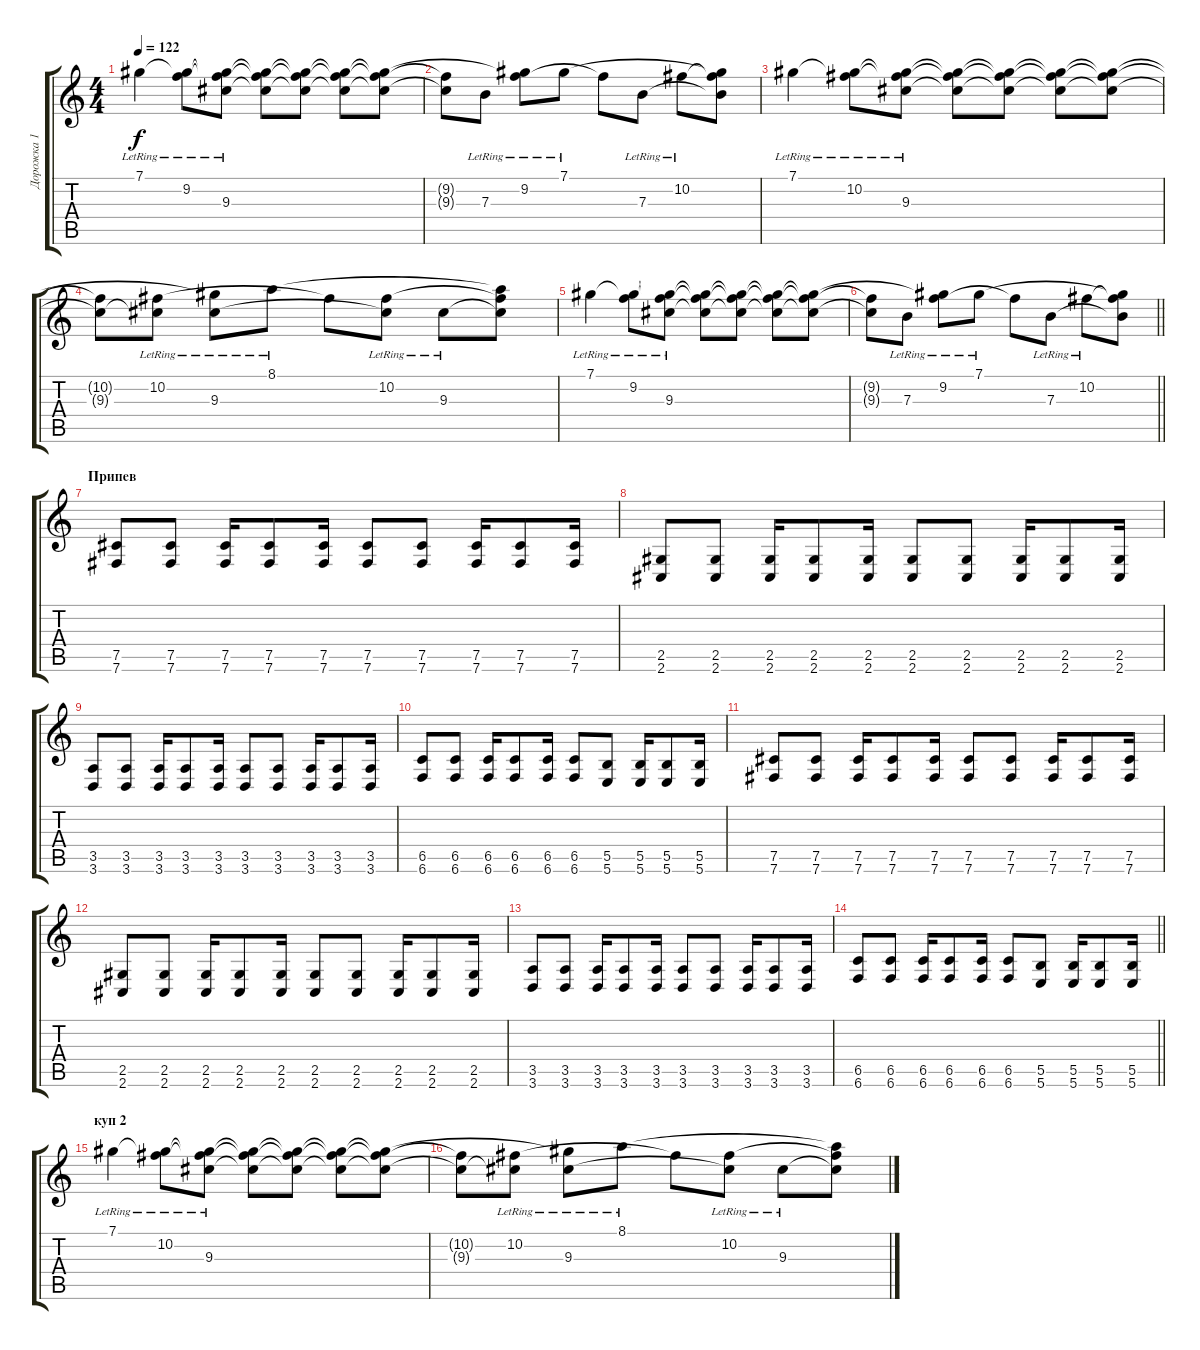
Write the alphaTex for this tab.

\track ("Дорожка 1" "Дорожка 1") {instrument overdrivenguitar}
\staff {score tabs}
\tuning (Db4 Ab3 E3 B2 Gb2 B1) {hide}
\ts (4 4)
\tempo 122
\clef g2
\ks c
7.1{lr}.4{dy f} (7.1{t} 9.2{lr}).8 (7.1{t} 9.2{t} 9.3{lr}).8 (7.1{t} 9.2{t} 9.3{t}).8 (7.1{t} 9.2{t} 9.3{t}).8 (7.1{t} 9.2{t} 9.3{t}).8 (7.1{t} 9.2{t} 9.3{t}).8 |
(9.2{t} 9.3{t}).8 7.3{lr}.8 (7.1{t} 9.2{lr}).8 7.1{lr}.8 9.2{t}.8 7.3{lr}.8 10.2{lr}.8 (7.1{t} 10.2{t} 7.3{t}).8 |
7.1{lr}.4 (7.1{t} 10.2{lr}).8 (7.1{t} 10.2{t} 9.3{lr}).8 (7.1{t} 10.2{t} 9.3{t}).8 (7.1{t} 10.2{t} 9.3{t}).8 (7.1{t} 10.2{t} 9.3{t}).8 (7.1{t} 10.2{t} 9.3{t}).8 |
(10.2{t} 9.3{t}).8 (10.2{lr} 9.3{t}).8 (7.1{t} 9.3{lr}).8 8.1{lr}.8 10.2{t}.8 (10.2{lr} 9.3{t}).8 9.3{lr}.8 (8.1{t} 10.2{t} 9.3{t}).8 |
7.1{lr}.4 (7.1{t} 9.2{lr}).8 (7.1{t} 9.2{t} 9.3{lr}).8 (7.1{t} 9.2{t} 9.3{t}).8 (7.1{t} 9.2{t} 9.3{t}).8 (7.1{t} 9.2{t} 9.3{t}).8 (7.1{t} 9.2{t} 9.3{t}).8 |
\barLineRight lightlight
(9.2{t} 9.3{t}).8 7.3{lr}.8 (7.1{t} 9.2{lr}).8 7.1{lr}.8 9.2{t}.8 7.3{lr}.8 10.2{lr}.8 (7.1{t} 10.2{t} 7.3{t}).8 |
\section ("" "Припев")
(7.5 7.6).8{volume 16 instrument overdrivenguitar} (7.5 7.6).8 (7.5 7.6).16 (7.5 7.6).8 (7.5 7.6).16 (7.5 7.6).8 (7.5 7.6).8 (7.5 7.6).16 (7.5 7.6).8 (7.5 7.6).16 |
(2.5 2.6).8 (2.5 2.6).8 (2.5 2.6).16 (2.5 2.6).8 (2.5 2.6).16 (2.5 2.6).8 (2.5 2.6).8 (2.5 2.6).16 (2.5 2.6).8 (2.5 2.6).16 |
(3.5 3.6).8 (3.5 3.6).8 (3.5 3.6).16 (3.5 3.6).8 (3.5 3.6).16 (3.5 3.6).8 (3.5 3.6).8 (3.5 3.6).16 (3.5 3.6).8 (3.5 3.6).16 |
(6.5 6.6).8 (6.5 6.6).8 (6.5 6.6).16 (6.5 6.6).8 (6.5 6.6).16 (6.5 6.6).8 (5.5 5.6).8 (5.5 5.6).16 (5.5 5.6).8 (5.5 5.6).16 |
(7.5 7.6).8 (7.5 7.6).8 (7.5 7.6).16 (7.5 7.6).8 (7.5 7.6).16 (7.5 7.6).8 (7.5 7.6).8 (7.5 7.6).16 (7.5 7.6).8 (7.5 7.6).16 |
(2.5 2.6).8 (2.5 2.6).8 (2.5 2.6).16 (2.5 2.6).8 (2.5 2.6).16 (2.5 2.6).8 (2.5 2.6).8 (2.5 2.6).16 (2.5 2.6).8 (2.5 2.6).16 |
(3.5 3.6).8 (3.5 3.6).8 (3.5 3.6).16 (3.5 3.6).8 (3.5 3.6).16 (3.5 3.6).8 (3.5 3.6).8 (3.5 3.6).16 (3.5 3.6).8 (3.5 3.6).16 |
\barLineRight lightlight
(6.5 6.6).8 (6.5 6.6).8 (6.5 6.6).16 (6.5 6.6).8 (6.5 6.6).16 (6.5 6.6).8 (5.5 5.6).8 (5.5 5.6).16 (5.5 5.6).8 (5.5 5.6).16 |
\section ("" "куп 2")
7.1{lr}.4{volume 16 instrument electricguitarclean} (7.1{t} 10.2{lr}).8 (7.1{t} 10.2{t} 9.3{lr}).8 (7.1{t} 10.2{t} 9.3{t}).8 (7.1{t} 10.2{t} 9.3{t}).8 (7.1{t} 10.2{t} 9.3{t}).8 (7.1{t} 10.2{t} 9.3{t}).8 |
(10.2{t} 9.3{t}).8 (10.2{lr} 9.3{t}).8 (7.1{t} 9.3{lr}).8 8.1{lr}.8 10.2{t}.8 (10.2{lr} 9.3{t}).8 9.3{lr}.8 (8.1{t} 10.2{t} 9.3{t}).8
